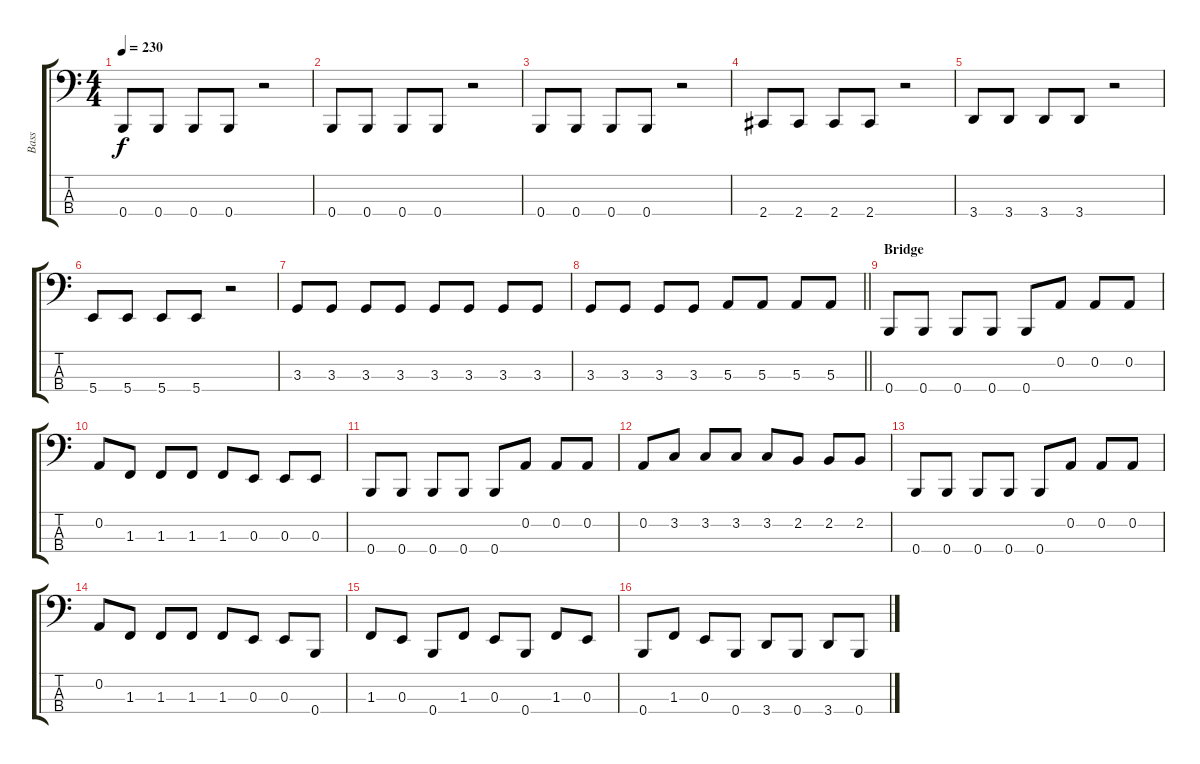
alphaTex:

\track ("Bass" "Bass") {instrument electricbassfinger}
\staff {score tabs}
\tuning (D2 A1 E1 B0) {hide}
\ts (4 4)
\tempo 230
\clef f4
\ks c
0.4.8{dy f} 0.4.8 0.4.8 0.4.8 r.2 |
0.4.8 0.4.8 0.4.8 0.4.8 r.2 |
0.4.8 0.4.8 0.4.8 0.4.8 r.2 |
2.4.8 2.4.8 2.4.8 2.4.8 r.2 |
3.4.8 3.4.8 3.4.8 3.4.8 r.2 |
5.4.8 5.4.8 5.4.8 5.4.8 r.2 |
3.3.8 3.3.8 3.3.8 3.3.8 3.3.8 3.3.8 3.3.8 3.3.8 |
\barLineRight lightlight
3.3.8 3.3.8 3.3.8 3.3.8 5.3.8 5.3.8 5.3.8 5.3.8 |
\section ("" "Bridge")
0.4.8 0.4.8 0.4.8 0.4.8 0.4.8 0.2.8 0.2.8 0.2.8 |
0.2.8 1.3.8 1.3.8 1.3.8 1.3.8 0.3.8 0.3.8 0.3.8 |
0.4.8 0.4.8 0.4.8 0.4.8 0.4.8 0.2.8 0.2.8 0.2.8 |
0.2.8 3.2.8 3.2.8 3.2.8 3.2.8 2.2.8 2.2.8 2.2.8 |
0.4.8 0.4.8 0.4.8 0.4.8 0.4.8 0.2.8 0.2.8 0.2.8 |
0.2.8 1.3.8 1.3.8 1.3.8 1.3.8 0.3.8 0.3.8 0.4.8 |
1.3.8 0.3.8 0.4.8 1.3.8 0.3.8 0.4.8 1.3.8 0.3.8 |
0.4.8 1.3.8 0.3.8 0.4.8 3.4.8 0.4.8 3.4.8 0.4.8
